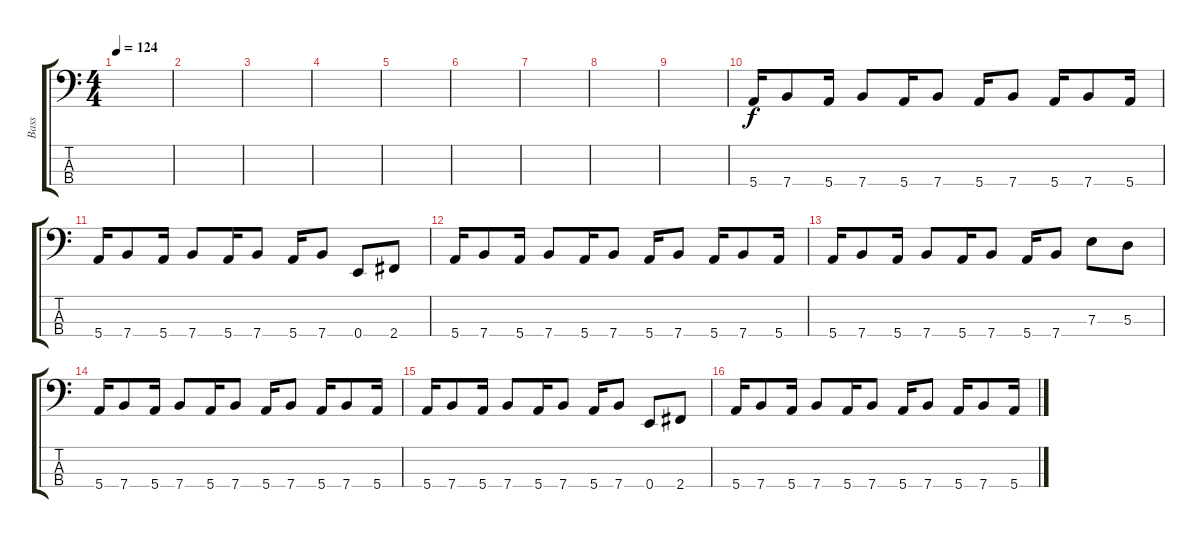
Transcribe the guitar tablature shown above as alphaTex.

\track ("Bass" "Bass") {instrument electricbasspick}
\staff {score tabs}
\tuning (G2 D2 A1 E1) {hide}
\ts (4 4)
\tempo 124
\clef f4
\ks c
|
|
|
|
|
|
|
|
|
5.4.16 7.4.8 5.4.16 7.4.8 5.4.16 7.4.8 5.4.16 7.4.8 5.4.16 7.4.8 5.4.16 |
5.4.16 7.4.8 5.4.16 7.4.8 5.4.16 7.4.8 5.4.16 7.4.8 0.4.8 2.4.8 |
5.4.16 7.4.8 5.4.16 7.4.8 5.4.16 7.4.8 5.4.16 7.4.8 5.4.16 7.4.8 5.4.16 |
5.4.16 7.4.8 5.4.16 7.4.8 5.4.16 7.4.8 5.4.16 7.4.8 7.3.8 5.3.8 |
5.4.16 7.4.8 5.4.16 7.4.8 5.4.16 7.4.8 5.4.16 7.4.8 5.4.16 7.4.8 5.4.16 |
5.4.16 7.4.8 5.4.16 7.4.8 5.4.16 7.4.8 5.4.16 7.4.8 0.4.8 2.4.8 |
5.4.16 7.4.8 5.4.16 7.4.8 5.4.16 7.4.8 5.4.16 7.4.8 5.4.16 7.4.8 5.4.16
